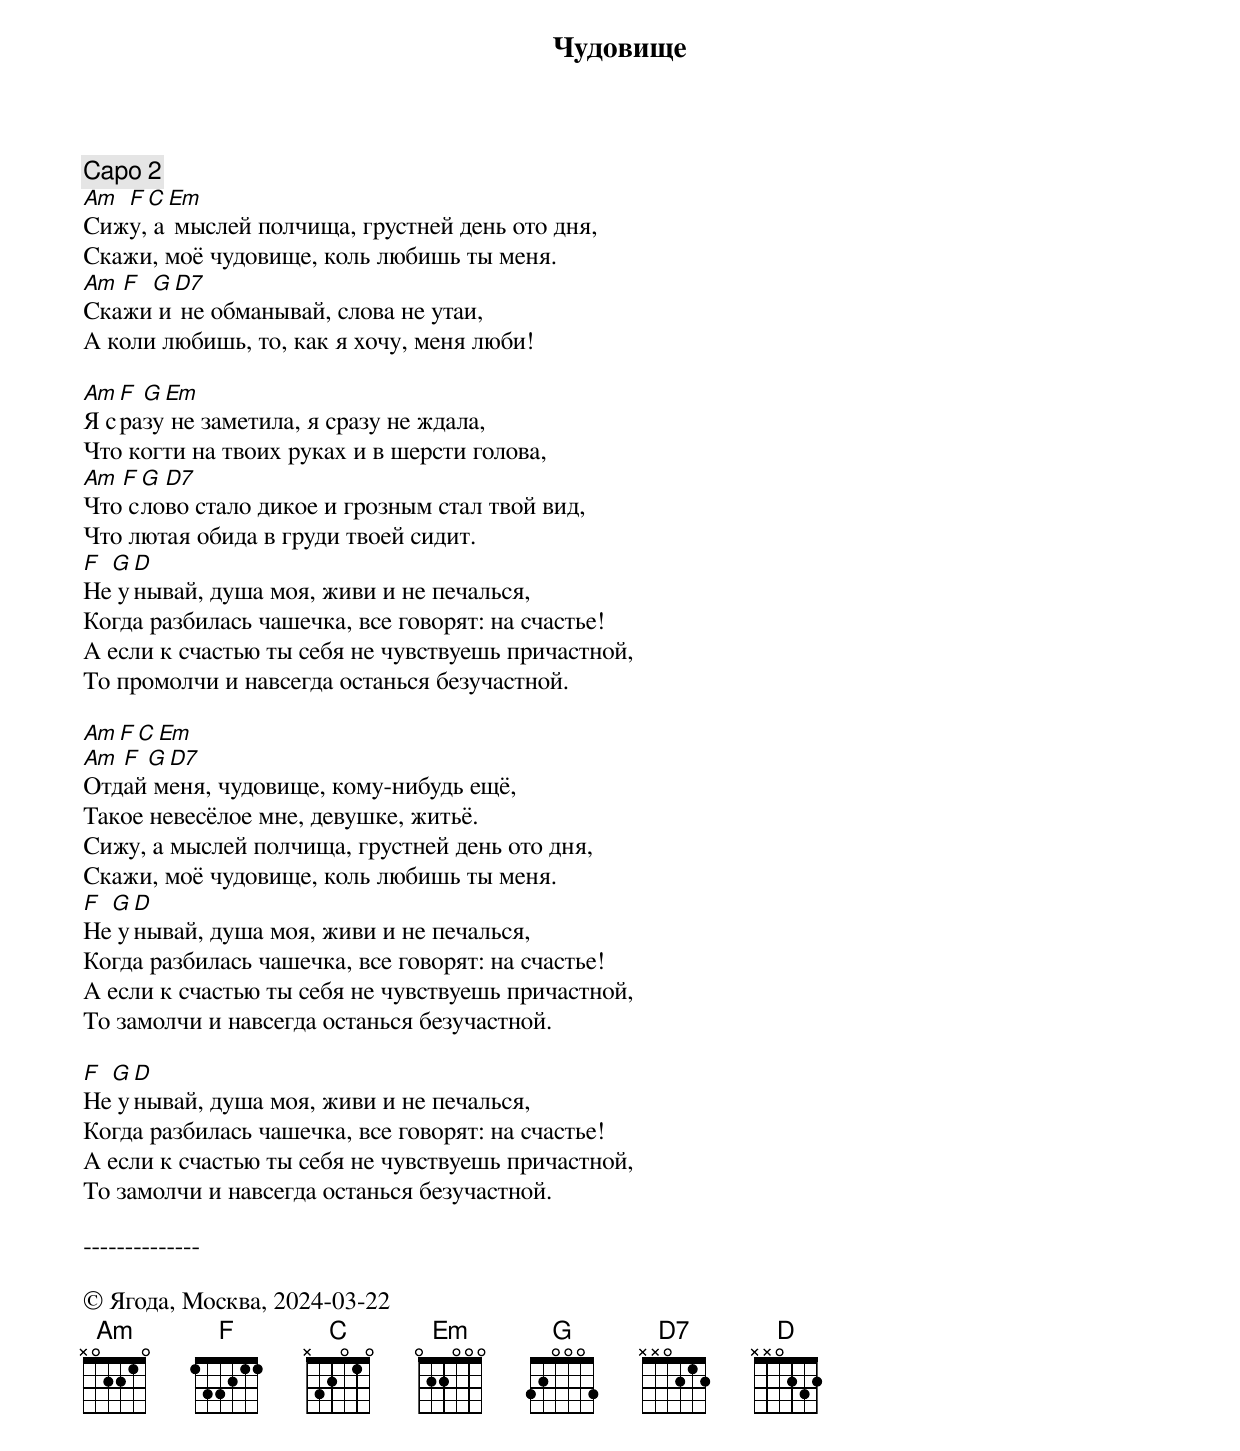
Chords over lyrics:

Чудовище

Capo 2
Am F C Em
Сижу, а мыслей полчища, грустней день ото дня,
Скажи, моё чудовище, коль любишь ты меня.
Am F G D7
Скажи и не обманывай, слова не утаи,
А коли любишь, то, как я хочу, меня люби!

Am F G Em
Я сразу не заметила, я сразу не ждала,
Что когти на твоих руках и в шерсти голова,
Am F G D7
Что слово стало дикое и грозным стал твой вид,
Что лютая обида в груди твоей сидит.
F G D
Не унывай, душа моя, живи и не печалься,
Когда разбилась чашечка, все говорят: на счастье!
А если к счастью ты себя не чувствуешь причастной,
То промолчи и навсегда останься безучастной.

Am F C Em
Am F G D7
Отдай меня, чудовище, кому-нибудь ещё,
Такое невесёлое мне, девушке, житьё.
Сижу, а мыслей полчища, грустней день ото дня,
Скажи, моё чудовище, коль любишь ты меня.
F G D
Не унывай, душа моя, живи и не печалься,
Когда разбилась чашечка, все говорят: на счастье!
А если к счастью ты себя не чувствуешь причастной,
То замолчи и навсегда останься безучастной.

F G D
Не унывай, душа моя, живи и не печалься,
Когда разбилась чашечка, все говорят: на счастье!
А если к счастью ты себя не чувствуешь причастной,
То замолчи и навсегда останься безучастной.

--------------

© Ягода, Москва, 2024-03-22
